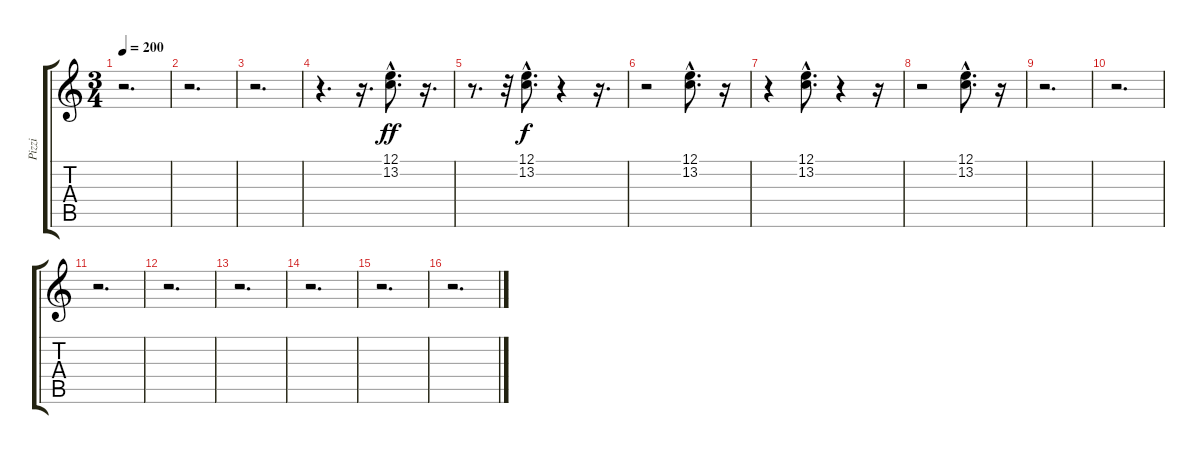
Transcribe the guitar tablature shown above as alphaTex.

\track ("Pizzi" "Pizzi") {instrument stringensemble2}
\staff {score tabs}
\tuning (E4 B3 G3 D3 A2 E2) {hide}
\ts (3 4)
\tempo 200
\clef g2
\ks c
r.2{d dy f} |
r.2{d} |
r.2{d} |
r.4{d} r.16{d} (12.1{hac} 13.2).8{d dy ff} r.16{d} |
r.8{d} r.32 (12.1{hac} 13.2{hac}).8{d dy f} r.4 r.16{d} |
r.2 (12.1{hac} 13.2{hac}).8{d} r.16 |
r.4 (12.1{hac} 13.2{hac}).8{d} r.4 r.16 |
r.2 (12.1{hac} 13.2).8{d} r.16 |
r.2{d} |
r.2{d} |
r.2{d} |
r.2{d} |
r.2{d} |
r.2{d} |
r.2{d} |
r.2{d}
